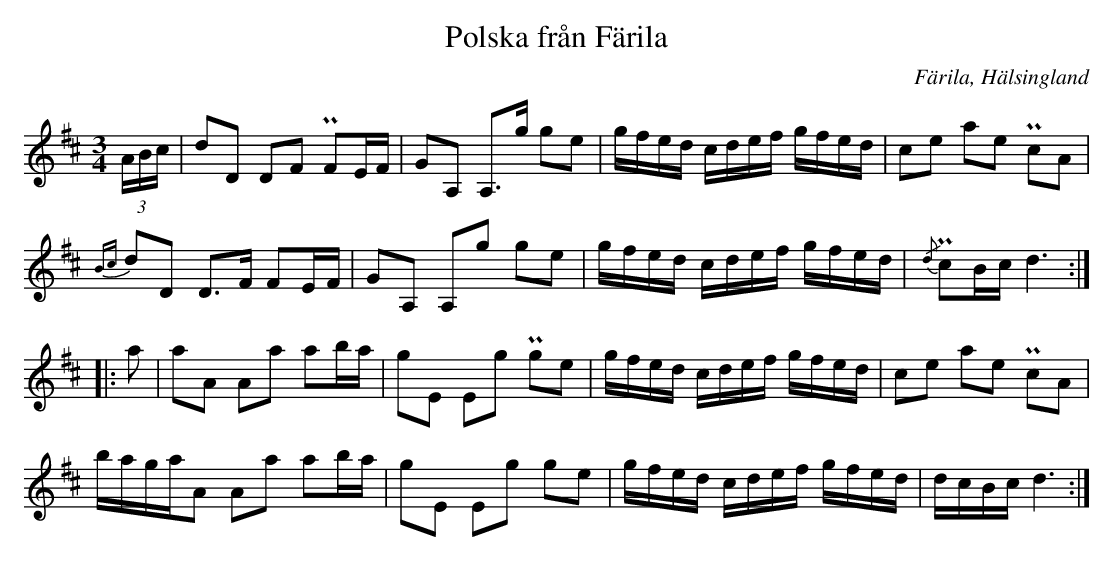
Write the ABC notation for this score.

X:1
T:Polska från Färila
O:Färila, Hälsingland
M:3/4
L:1/16
U:t=turn
K:D
(3ABc | d2D2 D2F2 PF2EF | G2A,2 A,2>g2 g2e2 | gfed cdef gfed | c2e2 a2e2 Pc2A2 |
{Bc}d2D2 D2>F2 F2EF | G2A,2 A,2g2 g2e2 | gfed cdef gfed | {/d}Pc2Bc d6 ::
a2 | a2A2 A2a2 a2ba | g2E2 E2g2 Pg2e2 | gfed cdef gfed | c2e2 a2e2 Pc2A2 |
b4/6a4/6g4/6aA2 A2a2 a2ba | g2E2 E2g2 g2e2 | gfed cdef gfed | dcBc d6 :|
